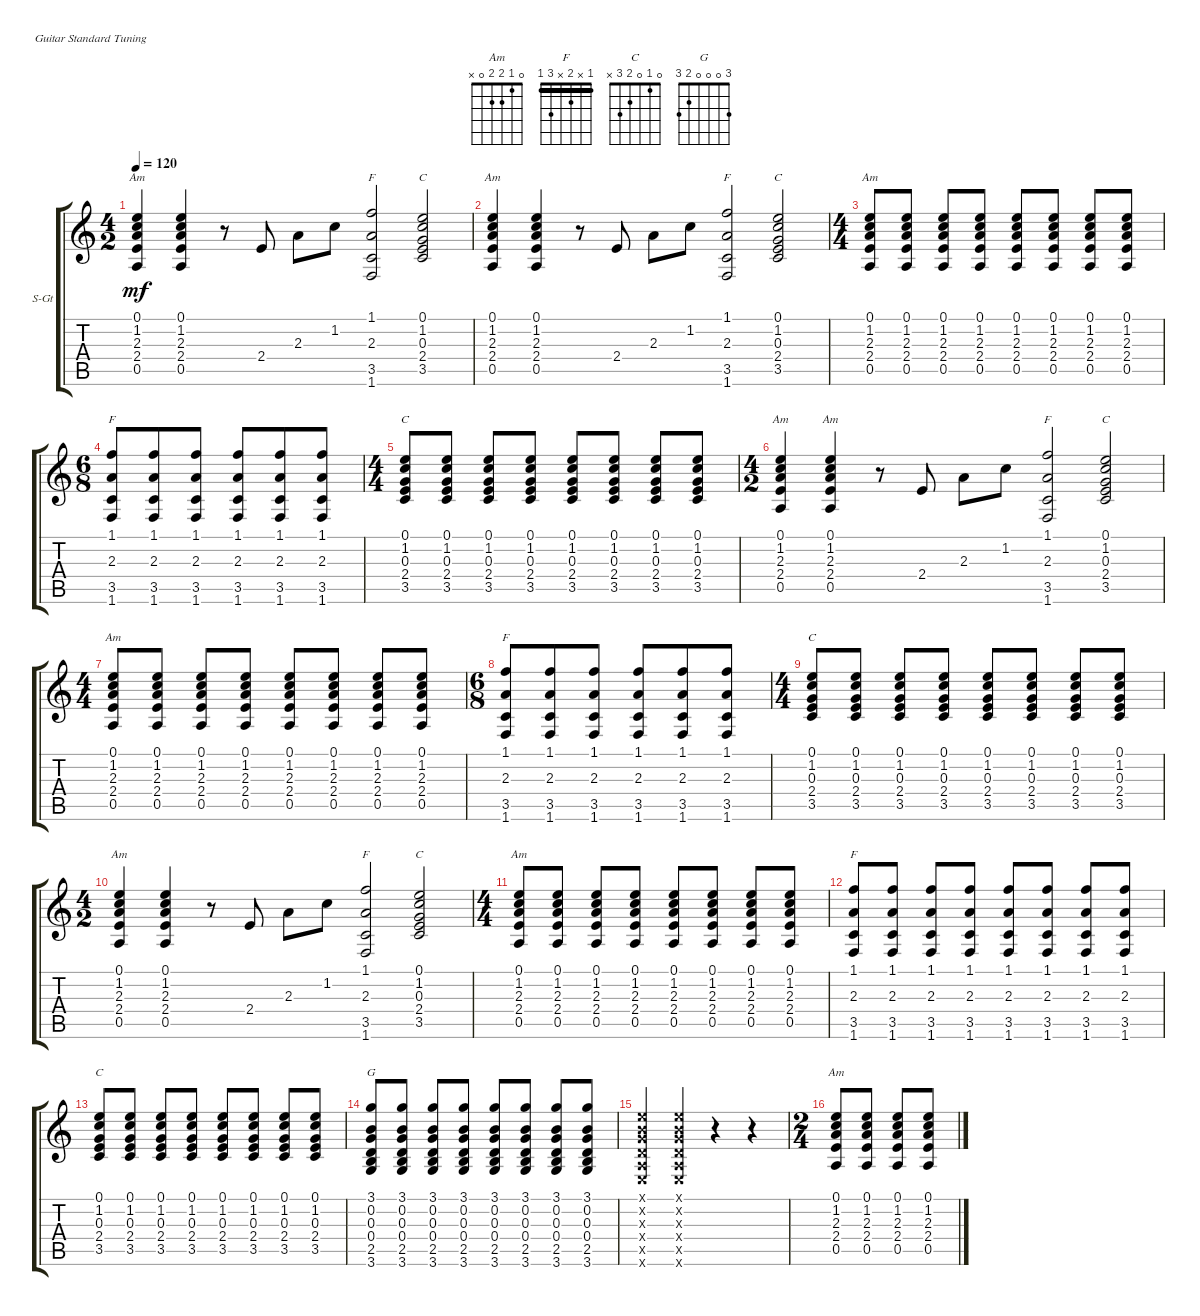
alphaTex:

\defaultSystemsLayout 4
\bracketExtendMode groupsimilarinstruments
\firstSystemTrackNameOrientation horizontal
\otherSystemsTrackNameOrientation horizontal
\track ("Steel Guitar" "S-Gt") {instrument acousticguitarsteel}
\staff {score tabs}
\tuning (E4 B3 G3 D3 A2 E2)
\chord ("Am" 0 1 2 2 0 x)
\chord ("F" 1 x 2 x 3 1) {barre 1}
\chord ("C" 0 1 0 2 3 x)
\chord ("G" 3 0 0 0 2 3)
\ts (4 2)
\tempo 120
\clef g2
\ks c
(0.5 2.4 2.3 1.2 0.1).4{ch "Am" dy mf instrument acousticguitarsteel} (0.5 2.4 2.3 1.2 0.1).4 r.8 2.4.8 2.3.8 1.2.8 (1.6 3.5 2.3 1.1).2{ch "F"} (3.5 2.4 0.3 1.2 0.1).2{ch "C"} |
(0.5 2.4 2.3 1.2 0.1).4{ch "Am"} (0.5 2.4 2.3 1.2 0.1).4 r.8 2.4.8 2.3.8 1.2.8 (1.6 3.5 2.3 1.1).2{ch "F"} (3.5 2.4 0.3 1.2 0.1).2{ch "C"} |
\ts (4 4)
(0.5 2.4 2.3 1.2 0.1).8{ch "Am"} (0.5 2.4 2.3 1.2 0.1).8 (0.5 2.4 2.3 1.2 0.1).8 (0.5 2.4 2.3 1.2 0.1).8 (0.5 2.4 2.3 1.2 0.1).8 (0.5 2.4 2.3 1.2 0.1).8 (0.5 2.4 2.3 1.2 0.1).8 (0.5 2.4 2.3 1.2 0.1).8 |
\ts (6 8)
(1.6 3.5 2.3 1.1).8{ch "F"} (1.6 3.5 2.3 1.1).8 (1.6 3.5 2.3 1.1).8 (1.6 3.5 2.3 1.1).8 (1.6 3.5 2.3 1.1).8 (1.6 3.5 2.3 1.1).8 |
\ts (4 4)
(3.5 2.4 0.3 1.2 0.1).8{ch "C"} (3.5 2.4 0.3 1.2 0.1).8 (3.5 2.4 0.3 1.2 0.1).8 (3.5 2.4 0.3 1.2 0.1).8 (3.5 2.4 0.3 1.2 0.1).8 (3.5 2.4 0.3 1.2 0.1).8 (3.5 2.4 0.3 1.2 0.1).8 (3.5 2.4 0.3 1.2 0.1).8 |
\ts (4 2)
(0.5 2.4 2.3 1.2 0.1).4{ch "Am"} (0.5 2.4 2.3 1.2 0.1).4{ch "Am"} r.8 2.4.8 2.3.8 1.2.8 (1.6 3.5 2.3 1.1).2{ch "F"} (3.5 2.4 0.3 1.2 0.1).2{ch "C"} |
\ts (4 4)
(0.5 2.4 2.3 1.2 0.1).8{ch "Am"} (0.5 2.4 2.3 1.2 0.1).8 (0.5 2.4 2.3 1.2 0.1).8 (0.5 2.4 2.3 1.2 0.1).8 (0.5 2.4 2.3 1.2 0.1).8 (0.5 2.4 2.3 1.2 0.1).8 (0.5 2.4 2.3 1.2 0.1).8 (0.5 2.4 2.3 1.2 0.1).8 |
\ts (6 8)
(1.6 3.5 2.3 1.1).8{ch "F"} (1.6 3.5 2.3 1.1).8 (1.6 3.5 2.3 1.1).8 (1.6 3.5 2.3 1.1).8 (1.6 3.5 2.3 1.1).8 (1.6 3.5 2.3 1.1).8 |
\ts (4 4)
(3.5 2.4 0.3 1.2 0.1).8{ch "C"} (3.5 2.4 0.3 1.2 0.1).8 (3.5 2.4 0.3 1.2 0.1).8 (3.5 2.4 0.3 1.2 0.1).8 (3.5 2.4 0.3 1.2 0.1).8 (3.5 2.4 0.3 1.2 0.1).8 (3.5 2.4 0.3 1.2 0.1).8 (3.5 2.4 0.3 1.2 0.1).8 |
\ts (4 2)
(0.5 2.4 2.3 1.2 0.1).4{ch "Am"} (0.5 2.4 2.3 1.2 0.1).4 r.8 2.4.8 2.3.8 1.2.8 (1.6 3.5 2.3 1.1).2{ch "F"} (3.5 2.4 0.3 1.2 0.1).2{ch "C"} |
\ts (4 4)
(0.5 2.4 2.3 1.2 0.1).8{ch "Am"} (0.5 2.4 2.3 1.2 0.1).8 (0.5 2.4 2.3 1.2 0.1).8 (0.5 2.4 2.3 1.2 0.1).8 (0.5 2.4 2.3 1.2 0.1).8 (0.5 2.4 2.3 1.2 0.1).8 (0.5 2.4 2.3 1.2 0.1).8 (0.5 2.4 2.3 1.2 0.1).8 |
(1.6 3.5 2.3 1.1).8{ch "F"} (1.6 3.5 2.3 1.1).8 (1.6 3.5 2.3 1.1).8 (1.6 3.5 2.3 1.1).8 (1.6 3.5 2.3 1.1).8 (1.6 3.5 2.3 1.1).8 (1.6 3.5 2.3 1.1).8 (1.6 3.5 2.3 1.1).8 |
(3.5 2.4 0.3 1.2 0.1).8{ch "C"} (3.5 2.4 0.3 1.2 0.1).8 (3.5 2.4 0.3 1.2 0.1).8 (3.5 2.4 0.3 1.2 0.1).8 (3.5 2.4 0.3 1.2 0.1).8 (3.5 2.4 0.3 1.2 0.1).8 (3.5 2.4 0.3 1.2 0.1).8 (3.5 2.4 0.3 1.2 0.1).8 |
(3.6 2.5 0.4 0.3 0.2 3.1).8{ch "G"} (3.6 2.5 0.4 0.3 0.2 3.1).8 (3.6 2.5 0.4 0.3 0.2 3.1).8 (3.6 2.5 0.4 0.3 0.2 3.1).8 (3.6 2.5 0.4 0.3 0.2 3.1).8 (3.6 2.5 0.4 0.3 0.2 3.1).8 (3.6 2.5 0.4 0.3 0.2 3.1).8 (3.6 2.5 0.4 0.3 0.2 3.1).8 |
(0.4{x} 0.3{x} 0.2{x} 0.1{x} 0.5{x} 0.6{x}).4 (0.4{x} 0.6{x} 0.5{x} 0.3{x} 0.2{x} 0.1{x}).4 r.4 r.4 |
\ts (2 4)
(0.5 2.4 2.3 1.2 0.1).8{ch "Am"} (0.5 2.4 2.3 1.2 0.1).8 (0.5 2.4 2.3 1.2 0.1).8 (0.5 2.4 2.3 1.2 0.1).8
